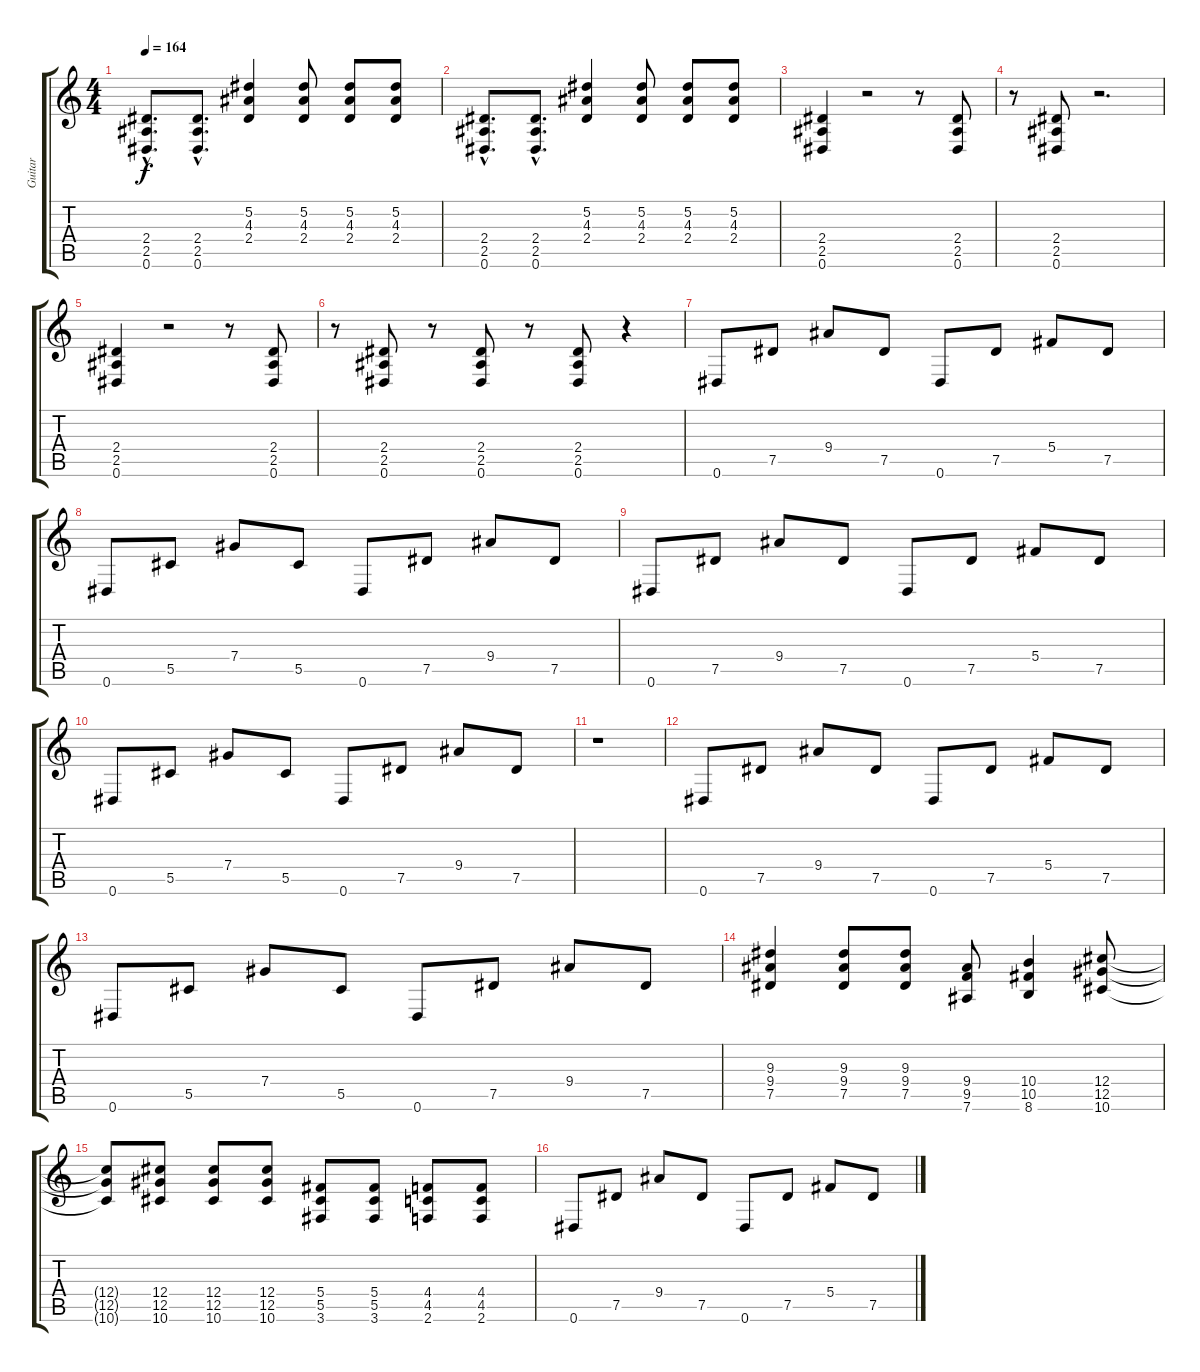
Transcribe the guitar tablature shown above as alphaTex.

\track ("Guitar" "Guitar") {instrument overdrivenguitar}
\staff {score tabs}
\tuning (Eb4 Bb3 Gb3 Db3 Ab2 Eb2) {hide}
\ts (4 4)
\tempo 164
\clef g2
\ks c
(2.4{hac} 2.5{hac} 0.6{hac}).8{d dy f} (2.4{hac} 2.5{hac} 0.6{hac}).8{d} (5.2 4.3 2.4).4 (5.2 4.3 2.4).8 (5.2 4.3 2.4).8 (5.2 4.3 2.4).8 |
(2.4{hac} 2.5{hac} 0.6{hac}).8{d} (2.4{hac} 2.5{hac} 0.6{hac}).8{d} (5.2 4.3 2.4).4 (5.2 4.3 2.4).8 (5.2 4.3 2.4).8 (5.2 4.3 2.4).8 |
(2.4 2.5 0.6).4 r.2 r.8 (2.4 2.5 0.6).8 |
r.8 (2.4 2.5 0.6).8 r.2{d} |
(2.4 2.5 0.6).4 r.2 r.8 (2.4 2.5 0.6).8 |
r.8 (2.4 2.5 0.6).8 r.8 (2.4 2.5 0.6).8 r.8 (2.4 2.5 0.6).8 r.4 |
0.6.8 7.5.8 9.4.8 7.5.8 0.6.8 7.5.8 5.4.8 7.5.8 |
0.6.8 5.5.8 7.4.8 5.5.8 0.6.8 7.5.8 9.4.8 7.5.8 |
0.6.8 7.5.8 9.4.8 7.5.8 0.6.8 7.5.8 5.4.8 7.5.8 |
0.6.8 5.5.8 7.4.8 5.5.8 0.6.8 7.5.8 9.4.8 7.5.8 |
r.1 |
0.6.8 7.5.8 9.4.8 7.5.8 0.6.8 7.5.8 5.4.8 7.5.8 |
0.6.8 5.5.8 7.4.8 5.5.8 0.6.8 7.5.8 9.4.8 7.5.8 |
(9.3 9.4 7.5).4 (9.3 9.4 7.5).8 (9.3 9.4 7.5).8 (9.4 9.5 7.6).8 (10.4 10.5 8.6).4 (12.4 12.5 10.6).8 |
(12.4{t} 12.5{t} 10.6{t}).8 (12.4 12.5 10.6).8 (12.4 12.5 10.6).8 (12.4 12.5 10.6).8 (5.4 5.5 3.6).8 (5.4 5.5 3.6).8 (4.4 4.5 2.6).8 (4.4 4.5 2.6).8 |
0.6.8 7.5.8 9.4.8 7.5.8 0.6.8 7.5.8 5.4.8 7.5.8
